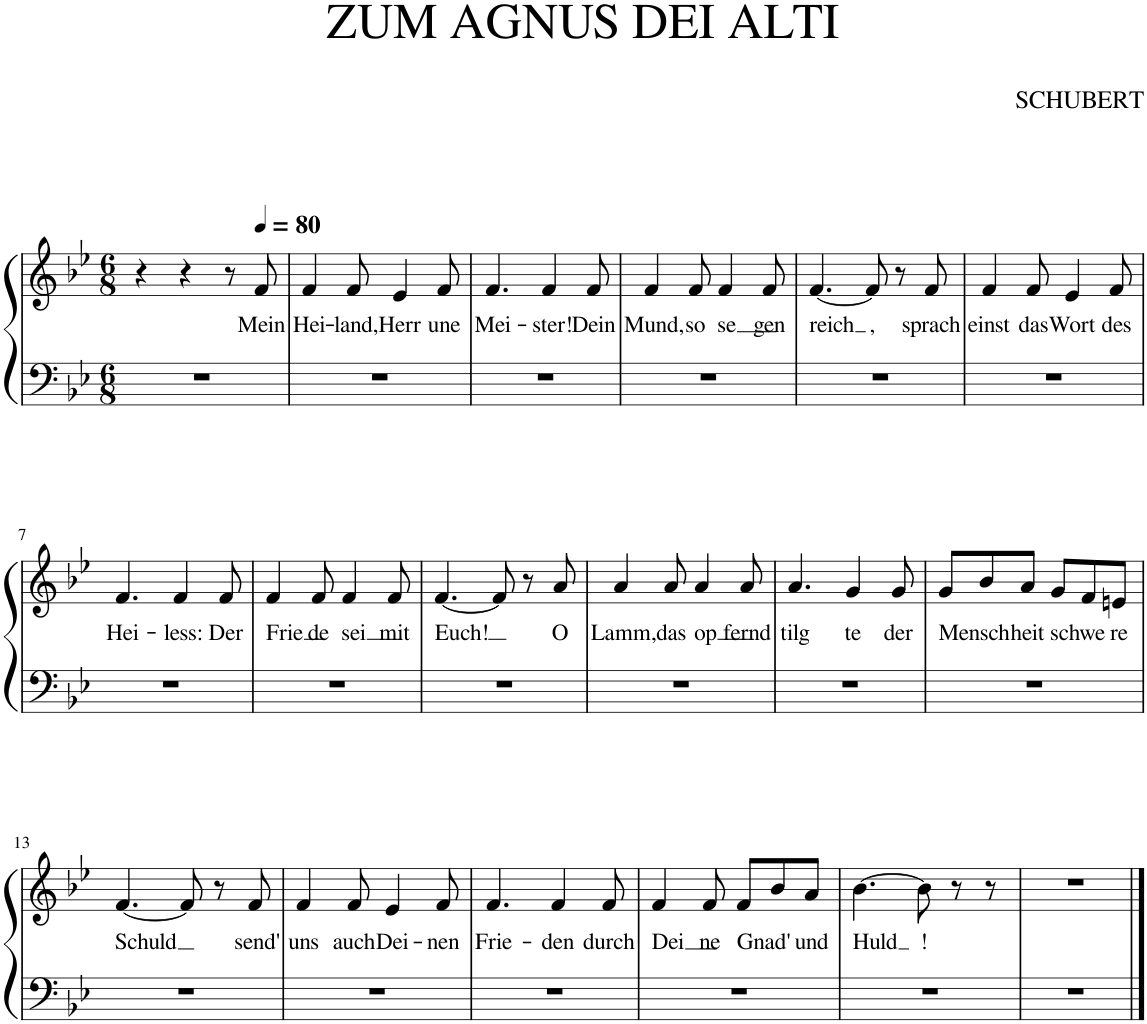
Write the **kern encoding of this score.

**kern	**kern	**text
*part1	*part1	*part1
*staff2	*staff1	*staff1
*I"Piano	*	*
*I'Pno.	*	*
*clefF4	*clefG2	*
*k[b-e-]	*k[b-e-]	*
*M6/8	*M6/8	*
=1	=1	=1
2.r	4r	.
.	4r	.
.	8r	.
*	*MM80	*
!	!	!LO:LY:b
.	8f/	Mein
=2	=2	=2
!	!	!LO:LY:b
2.r	4f/	Hei-
!	!	!LO:LY:b
.	8f/	-land,
!	!	!LO:LY:b
.	4e-/	Herr
!	!	!LO:LY:b
.	8f/	une
=3	=3	=3
!	!	!LO:LY:b
2.r	4.f/	Mei-
!	!	!LO:LY:b
.	4f/	-ster!
!	!	!LO:LY:b
.	8f/	Dein
=4	=4	=4
!	!	!LO:LY:b
2.r	4f/	Mund,
!	!	!LO:LY:b
.	8f/	so
!	!	!LO:LY:b
.	4f/	-se
!	!	!LO:LY:b
.	8f/	gen
=5	=5	=5
!	!	!LO:LY:b
2.r	[4.f/	reich
!	!	!LO:LY:b
.	8f/]	,
.	8r	.
!	!	!LO:LY:b
.	8f/	sprach
=6	=6	=6
!	!	!LO:LY:b
2.r	4f/	einst
!	!	!LO:LY:b
.	8f/	das
!	!	!LO:LY:b
.	4e-/	Wort
!	!	!LO:LY:b
.	8f/	des
!!LO:LB:g=z
=7	=7	=7
!	!	!LO:LY:b
2.r	4.f/	Hei-
!	!	!LO:LY:b
.	4f/	-less:
!	!	!LO:LY:b
.	8f/	Der
=8	=8	=8
!	!	!LO:LY:b
2.r	4f/	Frie
!	!	!LO:LY:b
.	8f/	de
!	!	!LO:LY:b
.	4f/	sei
!	!	!LO:LY:b
.	8f/	mit
=9	=9	=9
!	!	!LO:LY:b
2.r	[4.f/	Euch!
.	8f/]	.
.	8r	.
!	!	!LO:LY:b
.	8a/	O
=10	=10	=10
!	!	!LO:LY:b
2.r	4a/	Lamm,
!	!	!LO:LY:b
.	8a/	das
!	!	!LO:LY:b
.	4a/	op
!	!	!LO:LY:b
.	8a/	fernd
=11	=11	=11
!	!	!LO:LY:b
2.r	4.a/	tilg
!	!	!LO:LY:b
.	4g/	te
!	!	!LO:LY:b
.	8g/	der
=12	=12	=12
!	!	!LO:LY:b
2.r	8g/L	Mensch
.	8b-/	.
!	!	!LO:LY:b
.	8a/J	heit
!	!	!LO:LY:b
.	8g/L	schwe
.	8f/	.
!	!	!LO:LY:b
.	8en/J	re
!!LO:LB:g=z
=13	=13	=13
!	!	!LO:LY:b
2.r	[4.f/	Schuld
.	8f/]	.
.	8r	.
!	!	!LO:LY:b
.	8f/	send'
=14	=14	=14
!	!	!LO:LY:b
2.r	4f/	uns
!	!	!LO:LY:b
.	8f/	auch
!	!	!LO:LY:b
.	4e-/	Dei-
!	!	!LO:LY:b
.	8f/	-nen
=15	=15	=15
!	!	!LO:LY:b
2.r	4.f/	Frie-
!	!	!LO:LY:b
.	4f/	-den
!	!	!LO:LY:b
.	8f/	durch
=16	=16	=16
!	!	!LO:LY:b
2.r	4f/	Dei
!	!	!LO:LY:b
.	8f/	ne
!	!	!LO:LY:b
.	8f/L	Gnad'
.	8b-/	.
!	!	!LO:LY:b
.	8a/J	und
=17	=17	=17
!	!	!LO:LY:b
2.r	[4.b-\	Huld
!	!	!LO:LY:b
.	8b-\]	\!
.	8r	.
.	8r	.
=18	=18	=18
2.r	2.r	.
==	==	==
*-	*-	*-
